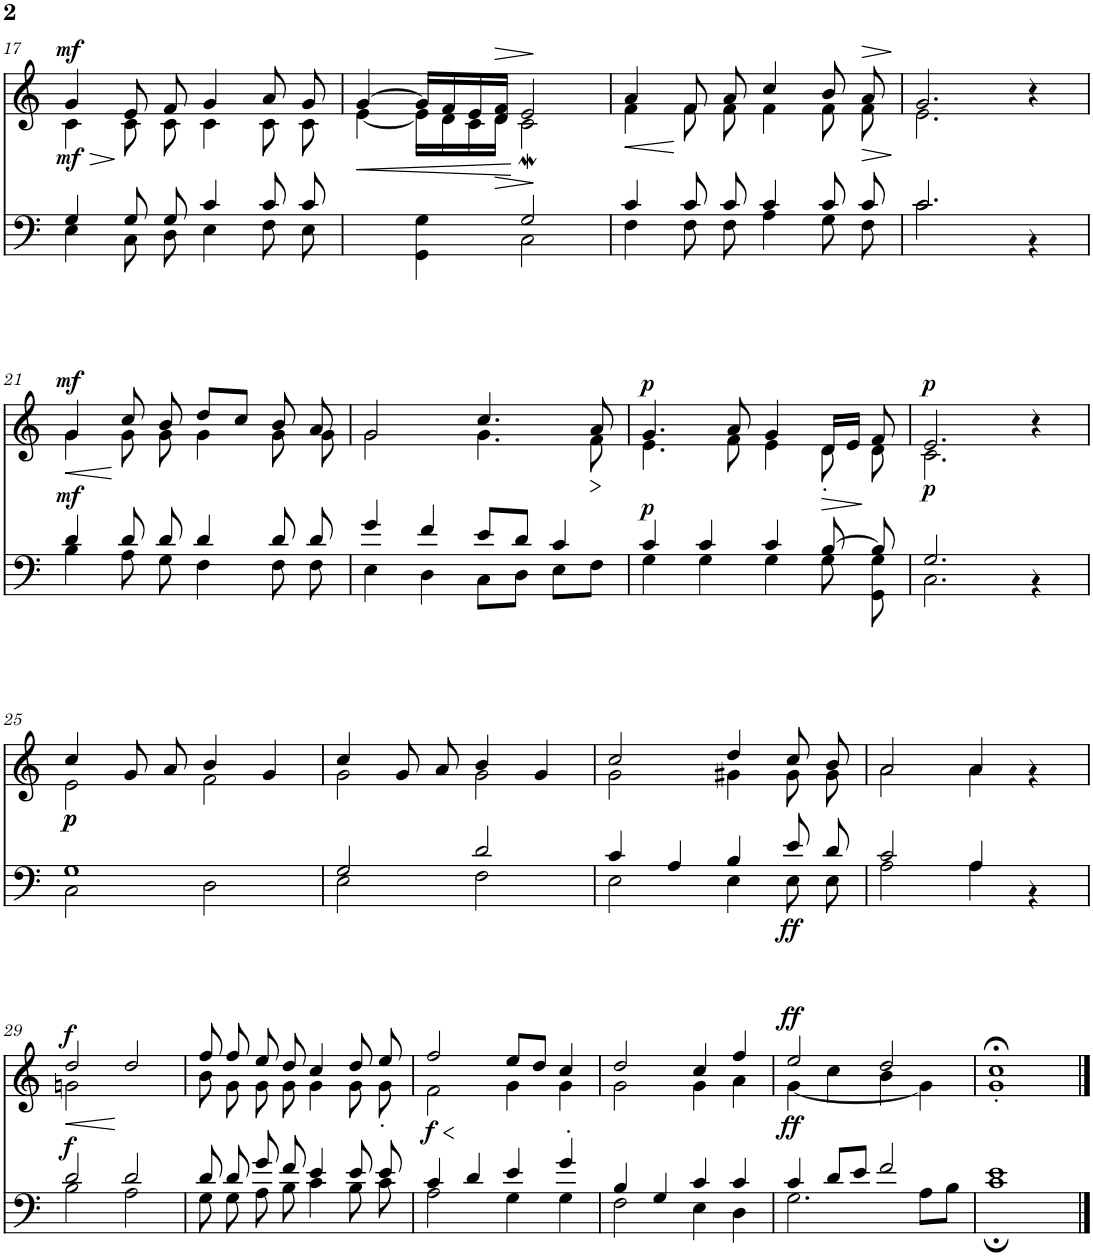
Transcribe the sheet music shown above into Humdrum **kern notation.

**kern	**dynam	**kern	**dynam
*part2	*part2	*part1	*part1
*staff2	*staff2	*staff1	*staff1
*I"Voice	*	*I"Voice	*
*I'V	*	*I'V	*
!!LO:PB:g=z
*clefF4	*	*clefG2	*
*k[]	*	*k[]	*
=17	=17	=17	=17
*^	*	*	*
!	!	!	!	!LO:HP:b
*	*	*	*^	*
!	!	!	!	!	!LO:DY:n=1:a
!	!	!	!	!	!LO:DY:n=2:b
4G/	4E\	.	4g/	4c\	> mf mf
8G/	8C\	.	8e/	8c\	]
8G/	8D\	.	8f/	8c\	.
4c/	4E\	.	4g/	4c\	.
8c/	8F\	.	8a/	8c\	.
8c/	8E\	.	8g/	8c\	.
=18	=18	=18	=18	=18	=18
!	!	!	!	!	!LO:HP:b
4ryy	2ryy	.	[>4g/	[<4e\	<
4GG\ 4G\	.	.	16g/LL]	16e\LL]	.
.	.	.	16f/	16d\	.
.	.	.	16e/	16c\	.
!	!	!	!	!	!LO:HP:b
.	.	.	16d/ 16f/JJ	16d\JJ	>
!	!	!	!	!	!LO:HP:n=1:b
2C\	2G/	.	2e/	2cw\	[ >
*v	*v	*	*	*	*
*	*	*v	*v	*
.	.	.	] ]
=19	=19	=19	=19
*^	*	*	*
!	!	!	!	!LO:HP:b
*	*	*	*^	*
4c/	4F\	.	4a/	4f\	<
8c/	8F\	.	8f/	8f\	[ ]
8c/	8F\	.	8a/	8f\	.
4c/	4A\	.	4cc/	4f\	.
8c/	8G\	.	8b/	8f\	.
!	!	!	!	!	!LO:HP:b
!	!	!	!	!	!LO:HP:n=1:b
8c/	8F\	.	8a/	8f\	> >
*v	*v	*	*	*	*
*	*	*v	*v	*
.	.	.	]
=20	=20	=20	=20
*^	*	*^	*
2.c/	2.c\	.	2.g/	2.e\	.
4ryy	4r	.	4r	4ryy	.
!!LO:LB:g=z	!!
=21	=21	=21	=21	=21	=21
!	!	!LO:DY:a	!	!	!LO:HP:b
!	!	!	!	!	!LO:DY:n=1:a
4d/	4B\	mf	4g/	4g\	< mf
8d/	8A\	.	8cc/	8g\	[
8d/	8G\	.	8b/	8g\	.
4d/	4F\	.	8dd/L	4g\	.
.	.	.	8cc/J	.	.
8d/	8F\	.	8b/	8g\	.
8d/	8F\	.	8a/	8g\	.
=22	=22	=22	=22	=22	=22
4g/	4E\	.	2g/	2g\	.
4f/	4D\	.	.	.	.
8e/L	8C\L	.	4.cc/	4.g\	.
8d/J	8D\J	.	.	.	.
4c/	8E\L	.	.	.	.
!	!	!	!	!	!LO:HP:b
.	8F\J	.	8a/	8f\	>
=23	=23	=23	=23	=23	=23
!	!	!LO:DY:a	!	!	!LO:DY:a
4c/	4G\	p	4.g/	4.e\	p
4c/	4G\	.	.	.	.
.	.	.	8a/	8f\	.
4c/	4G\	.	4g/	4e\	.
!	!	!	!	!	!LO:HP:b
[>8B/	8G\	.	16d/LL	8d'\	>
.	.	.	16e/JJ	.	.
8B/]	8GG\ 8G\	.	8f/	8d\	]
=24	=24	=24	=24	=24	=24
!	!	!	!	!	!LO:DY:a
!	!	!	!	!	!LO:DY:n=1:b
2.G/	2.C\	.	2.e/	2.c\	p p
4ryy	4r	.	4r	4ryy	.
!!LO:LB:g=z	!!
=25	=25	=25	=25	=25	=25
!	!	!	!	!	!LO:DY:b
!	!	!	!	!	!LO:DY:n=1:b
1G	2C\	.	4cc/	2e\	p p
.	.	.	8g/	.	.
.	.	.	8a/	.	.
.	2D\	.	4b/	2f\	.
.	.	.	4g/	.	.
=26	=26	=26	=26	=26	=26
2G/	2E\	.	4cc/	2g\	.
.	.	.	8g/	.	.
.	.	.	8a/	.	.
2d/	2F\	.	4b/	2g\	.
.	.	.	4g/	.	.
=27	=27	=27	=27	=27	=27
4c/	2E\	.	2cc/	2g\	.
4A/	.	.	.	.	.
4B/	4E\	.	4dd/	4g#X\	.
!	!	!LO:DY:b	!	!	!
8e/	8E\	ff	8cc/	8g#\	.
8d/	8E\	.	8b/	8g#\	.
=28	=28	=28	=28	=28	=28
2c/	2A\	.	2a/	2a\	.
4A/	4A\	.	4a/	4a\	.
4ryy	4r	.	4ryy	4r	.
!!LO:LB:g=z	!!
=29	=29	=29	=29	=29	=29
!	!	!LO:DY:a	!	!	!LO:HP:b
!	!	!	!	!	!LO:DY:n=1:a
2d/	2B\	f	2dd/	2gn\	< f
2d/	2A\	.	2dd/	2ryy	]
=30	=30	=30	=30	=30	=30
8d/	8G\	.	8ff/	8b\	.
8d/	8G\	.	8ff/	8g\	.
8g/	8A\	.	8ee/	8g\	.
8f/	8B\	.	8dd/	8g\	.
4e/	4c\	.	4cc/	4g\	.
8e/	8B\	.	8dd/	8g\	.
8e/	8c\	.	8ee/	8g'\	.
*v	*v	*	*	*	*
*	*	*v	*v	*
.	.	.	[
=31	=31	=31	=31
*^	*	*^	*
!	!	!	!	!	!LO:DY:b
4c/	2A\	.	2ff/	2f\	f
4d/	.	.	.	.	.
4e/	4G\	.	8ee/L	4g\	.
.	.	.	8dd/J	.	.
4g'/	4G\	.	4cc/	4g\	.
=32	=32	=32	=32	=32	=32
4B/	2F\	.	2dd/	2g\	.
4G/	.	.	.	.	.
4c/	4E\	.	4cc/	4g\	.
4c/	4D\	.	4ff/	4a\	.
=33	=33	=33	=33	=33	=33
!	!	!	!	!	!LO:DY:a
!	!	!	!	!	!LO:DY:n=1:b
4c/	2.G\	.	2ee/	[<4g\	ff ff
8d/L	.	.	.	4cc\	.
8e/J	.	.	.	.	.
2f/	.	.	2dd/	4b\	.
.	8A\L	.	.	4g\]	.
.	8B\J	.	.	.	.
*v	*v	*	*	*	*
=34	=34	=34	=34	=34
1c; 1e;	.	1cc;<	1g'	.
*	*	*v	*v	*
==	==	==	==
*-	*-	*-	*-
